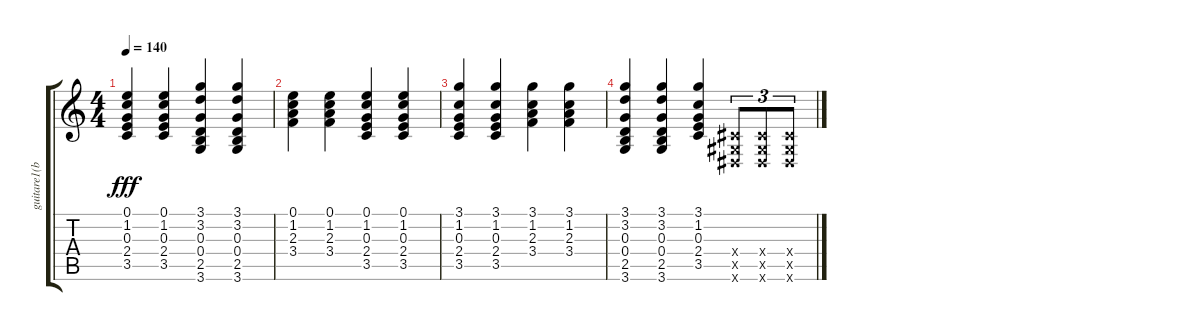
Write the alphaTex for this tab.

\track ("guitare1(billy joe)" "guitare1(b") {instrument acousticguitarsteel}
\staff {score tabs}
\tuning (E4 B3 G3 D3 A2 E2) {hide}
\ts (4 4)
\tempo 140
\clef g2
\ks c
(0.1 1.2 0.3 2.4 3.5).4{dy fff} (0.1 1.2 0.3 2.4 3.5).4 (3.1 3.2 0.3 0.4 2.5 3.6).4 (3.1 3.2 0.3 0.4 2.5 3.6).4 |
(0.1 1.2 2.3 3.4).4 (0.1 1.2 2.3 3.4).4 (0.1 1.2 0.3 2.4 3.5).4 (0.1 1.2 0.3 2.4 3.5).4 |
(3.1 1.2 0.3 2.4 3.5).4 (3.1 1.2 0.3 2.4 3.5).4 (3.1 1.2 2.3 3.4).4 (3.1 1.2 2.3 3.4).4 |
(3.1 3.2 0.3 0.4 2.5 3.6).4 (3.1 3.2 0.3 0.4 2.5 3.6).4 (3.1 1.2 0.3 2.4 3.5).4 (-1.4{x} -1.5{x} -1.6{x}).8{tu (3 2)} (-1.4{x} -1.5{x} -1.6{x}).8{tu (3 2)} (-1.4{x} -1.5{x} -1.6{x}).8{tu (3 2)}
